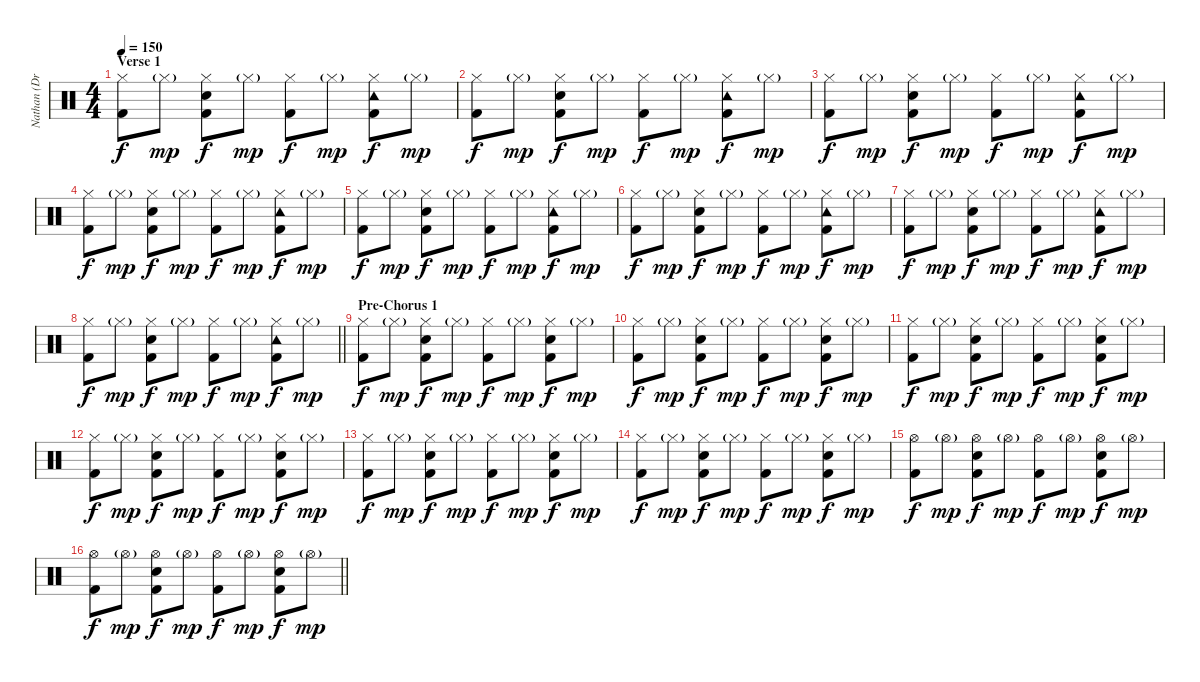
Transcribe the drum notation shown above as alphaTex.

\track ("Nathan (Drums)" "Nathan (Dr") {instrument percussion}
\staff {score}
\articulation defaults
\ts (4 4)
\section ("" "Verse 1")
\tempo 150
\clef neutral
\ks c
("Hi-Hat (closed)" "Kick (hit) 2").8{dy f} "Hi-Hat (closed)"{g}.8{dy mp} ("Hi-Hat (closed)" "Electric Snare (hit)" "Kick (hit) 2").8{dy f} "Hi-Hat (closed)"{g}.8{dy mp} ("Hi-Hat (closed)" "Kick (hit) 2").8{dy f} "Hi-Hat (closed)"{g}.8{dy mp} ("Hi-Hat (closed)" "Tambourine (hit)" "Kick (hit) 2").8{dy f} "Hi-Hat (closed)"{g}.8{dy mp} |
("Hi-Hat (closed)" "Kick (hit) 2").8{dy f} "Hi-Hat (closed)"{g}.8{dy mp} ("Hi-Hat (closed)" "Electric Snare (hit)" "Kick (hit) 2").8{dy f} "Hi-Hat (closed)"{g}.8{dy mp} ("Hi-Hat (closed)" "Kick (hit) 2").8{dy f} "Hi-Hat (closed)"{g}.8{dy mp} ("Hi-Hat (closed)" "Tambourine (hit)" "Kick (hit) 2").8{dy f} "Hi-Hat (closed)"{g}.8{dy mp} |
("Hi-Hat (closed)" "Kick (hit) 2").8{dy f} "Hi-Hat (closed)"{g}.8{dy mp} ("Hi-Hat (closed)" "Electric Snare (hit)" "Kick (hit) 2").8{dy f} "Hi-Hat (closed)"{g}.8{dy mp} ("Hi-Hat (closed)" "Kick (hit) 2").8{dy f} "Hi-Hat (closed)"{g}.8{dy mp} ("Hi-Hat (closed)" "Tambourine (hit)" "Kick (hit) 2").8{dy f} "Hi-Hat (closed)"{g}.8{dy mp} |
("Hi-Hat (closed)" "Kick (hit) 2").8{dy f} "Hi-Hat (closed)"{g}.8{dy mp} ("Hi-Hat (closed)" "Electric Snare (hit)" "Kick (hit) 2").8{dy f} "Hi-Hat (closed)"{g}.8{dy mp} ("Hi-Hat (closed)" "Kick (hit) 2").8{dy f} "Hi-Hat (closed)"{g}.8{dy mp} ("Hi-Hat (closed)" "Tambourine (hit)" "Kick (hit) 2").8{dy f} "Hi-Hat (closed)"{g}.8{dy mp} |
("Hi-Hat (closed)" "Kick (hit) 2").8{dy f} "Hi-Hat (closed)"{g}.8{dy mp} ("Hi-Hat (closed)" "Electric Snare (hit)" "Kick (hit) 2").8{dy f} "Hi-Hat (closed)"{g}.8{dy mp} ("Hi-Hat (closed)" "Kick (hit) 2").8{dy f} "Hi-Hat (closed)"{g}.8{dy mp} ("Hi-Hat (closed)" "Tambourine (hit)" "Kick (hit) 2").8{dy f} "Hi-Hat (closed)"{g}.8{dy mp} |
("Hi-Hat (closed)" "Kick (hit) 2").8{dy f} "Hi-Hat (closed)"{g}.8{dy mp} ("Hi-Hat (closed)" "Electric Snare (hit)" "Kick (hit) 2").8{dy f} "Hi-Hat (closed)"{g}.8{dy mp} ("Hi-Hat (closed)" "Kick (hit) 2").8{dy f} "Hi-Hat (closed)"{g}.8{dy mp} ("Hi-Hat (closed)" "Tambourine (hit)" "Kick (hit) 2").8{dy f} "Hi-Hat (closed)"{g}.8{dy mp} |
("Hi-Hat (closed)" "Kick (hit) 2").8{dy f} "Hi-Hat (closed)"{g}.8{dy mp} ("Hi-Hat (closed)" "Electric Snare (hit)" "Kick (hit) 2").8{dy f} "Hi-Hat (closed)"{g}.8{dy mp} ("Hi-Hat (closed)" "Kick (hit) 2").8{dy f} "Hi-Hat (closed)"{g}.8{dy mp} ("Hi-Hat (closed)" "Tambourine (hit)" "Kick (hit) 2").8{dy f} "Hi-Hat (closed)"{g}.8{dy mp} |
\barLineRight lightlight
("Hi-Hat (closed)" "Kick (hit) 2").8{dy f} "Hi-Hat (closed)"{g}.8{dy mp} ("Hi-Hat (closed)" "Electric Snare (hit)" "Kick (hit) 2").8{dy f} "Hi-Hat (closed)"{g}.8{dy mp} ("Hi-Hat (closed)" "Kick (hit) 2").8{dy f} "Hi-Hat (closed)"{g}.8{dy mp} ("Hi-Hat (closed)" "Tambourine (hit)" "Kick (hit) 2").8{dy f} "Hi-Hat (closed)"{g}.8{dy mp} |
\section ("" "Pre-Chorus 1")
("Hi-Hat (closed)" "Kick (hit) 2").8{dy f} "Hi-Hat (closed)"{g}.8{dy mp} ("Hi-Hat (closed)" "Electric Snare (hit)" "Kick (hit) 2").8{dy f} "Hi-Hat (closed)"{g}.8{dy mp} ("Hi-Hat (closed)" "Kick (hit) 2").8{dy f} "Hi-Hat (closed)"{g}.8{dy mp} ("Hi-Hat (closed)" "Electric Snare (hit)" "Kick (hit) 2").8{dy f} "Hi-Hat (closed)"{g}.8{dy mp} |
("Hi-Hat (closed)" "Kick (hit) 2").8{dy f} "Hi-Hat (closed)"{g}.8{dy mp} ("Hi-Hat (closed)" "Electric Snare (hit)" "Kick (hit) 2").8{dy f} "Hi-Hat (closed)"{g}.8{dy mp} ("Hi-Hat (closed)" "Kick (hit) 2").8{dy f} "Hi-Hat (closed)"{g}.8{dy mp} ("Hi-Hat (closed)" "Electric Snare (hit)" "Kick (hit) 2").8{dy f} "Hi-Hat (closed)"{g}.8{dy mp} |
("Hi-Hat (closed)" "Kick (hit) 2").8{dy f} "Hi-Hat (closed)"{g}.8{dy mp} ("Hi-Hat (closed)" "Electric Snare (hit)" "Kick (hit) 2").8{dy f} "Hi-Hat (closed)"{g}.8{dy mp} ("Hi-Hat (closed)" "Kick (hit) 2").8{dy f} "Hi-Hat (closed)"{g}.8{dy mp} ("Hi-Hat (closed)" "Electric Snare (hit)" "Kick (hit) 2").8{dy f} "Hi-Hat (closed)"{g}.8{dy mp} |
("Hi-Hat (closed)" "Kick (hit) 2").8{dy f} "Hi-Hat (closed)"{g}.8{dy mp} ("Hi-Hat (closed)" "Electric Snare (hit)" "Kick (hit) 2").8{dy f} "Hi-Hat (closed)"{g}.8{dy mp} ("Hi-Hat (closed)" "Kick (hit) 2").8{dy f} "Hi-Hat (closed)"{g}.8{dy mp} ("Hi-Hat (closed)" "Electric Snare (hit)" "Kick (hit) 2").8{dy f} "Hi-Hat (closed)"{g}.8{dy mp} |
("Hi-Hat (closed)" "Kick (hit) 2").8{dy f} "Hi-Hat (closed)"{g}.8{dy mp} ("Hi-Hat (closed)" "Electric Snare (hit)" "Kick (hit) 2").8{dy f} "Hi-Hat (closed)"{g}.8{dy mp} ("Hi-Hat (closed)" "Kick (hit) 2").8{dy f} "Hi-Hat (closed)"{g}.8{dy mp} ("Hi-Hat (closed)" "Electric Snare (hit)" "Kick (hit) 2").8{dy f} "Hi-Hat (closed)"{g}.8{dy mp} |
("Hi-Hat (closed)" "Kick (hit) 2").8{dy f} "Hi-Hat (closed)"{g}.8{dy mp} ("Hi-Hat (closed)" "Electric Snare (hit)" "Kick (hit) 2").8{dy f} "Hi-Hat (closed)"{g}.8{dy mp} ("Hi-Hat (closed)" "Kick (hit) 2").8{dy f} "Hi-Hat (closed)"{g}.8{dy mp} ("Hi-Hat (closed)" "Electric Snare (hit)" "Kick (hit) 2").8{dy f} "Hi-Hat (closed)"{g}.8{dy mp} |
("Hi-Hat (open)" "Kick (hit) 2").8{dy f} "Hi-Hat (open)"{g}.8{dy mp} ("Hi-Hat (open)" "Electric Snare (hit)" "Kick (hit) 2").8{dy f} "Hi-Hat (open)"{g}.8{dy mp} ("Hi-Hat (open)" "Kick (hit) 2").8{dy f} "Hi-Hat (open)"{g}.8{dy mp} ("Hi-Hat (open)" "Electric Snare (hit)" "Kick (hit) 2").8{dy f} "Hi-Hat (open)"{g}.8{dy mp} |
\barLineRight lightlight
("Hi-Hat (open)" "Kick (hit) 2").8{dy f} "Hi-Hat (open)"{g}.8{dy mp} ("Hi-Hat (open)" "Electric Snare (hit)" "Kick (hit) 2").8{dy f} "Hi-Hat (open)"{g}.8{dy mp} ("Hi-Hat (open)" "Kick (hit) 2").8{dy f} "Hi-Hat (open)"{g}.8{dy mp} ("Hi-Hat (open)" "Electric Snare (hit)" "Kick (hit) 2").8{dy f} "Hi-Hat (open)"{g}.8{dy mp}
